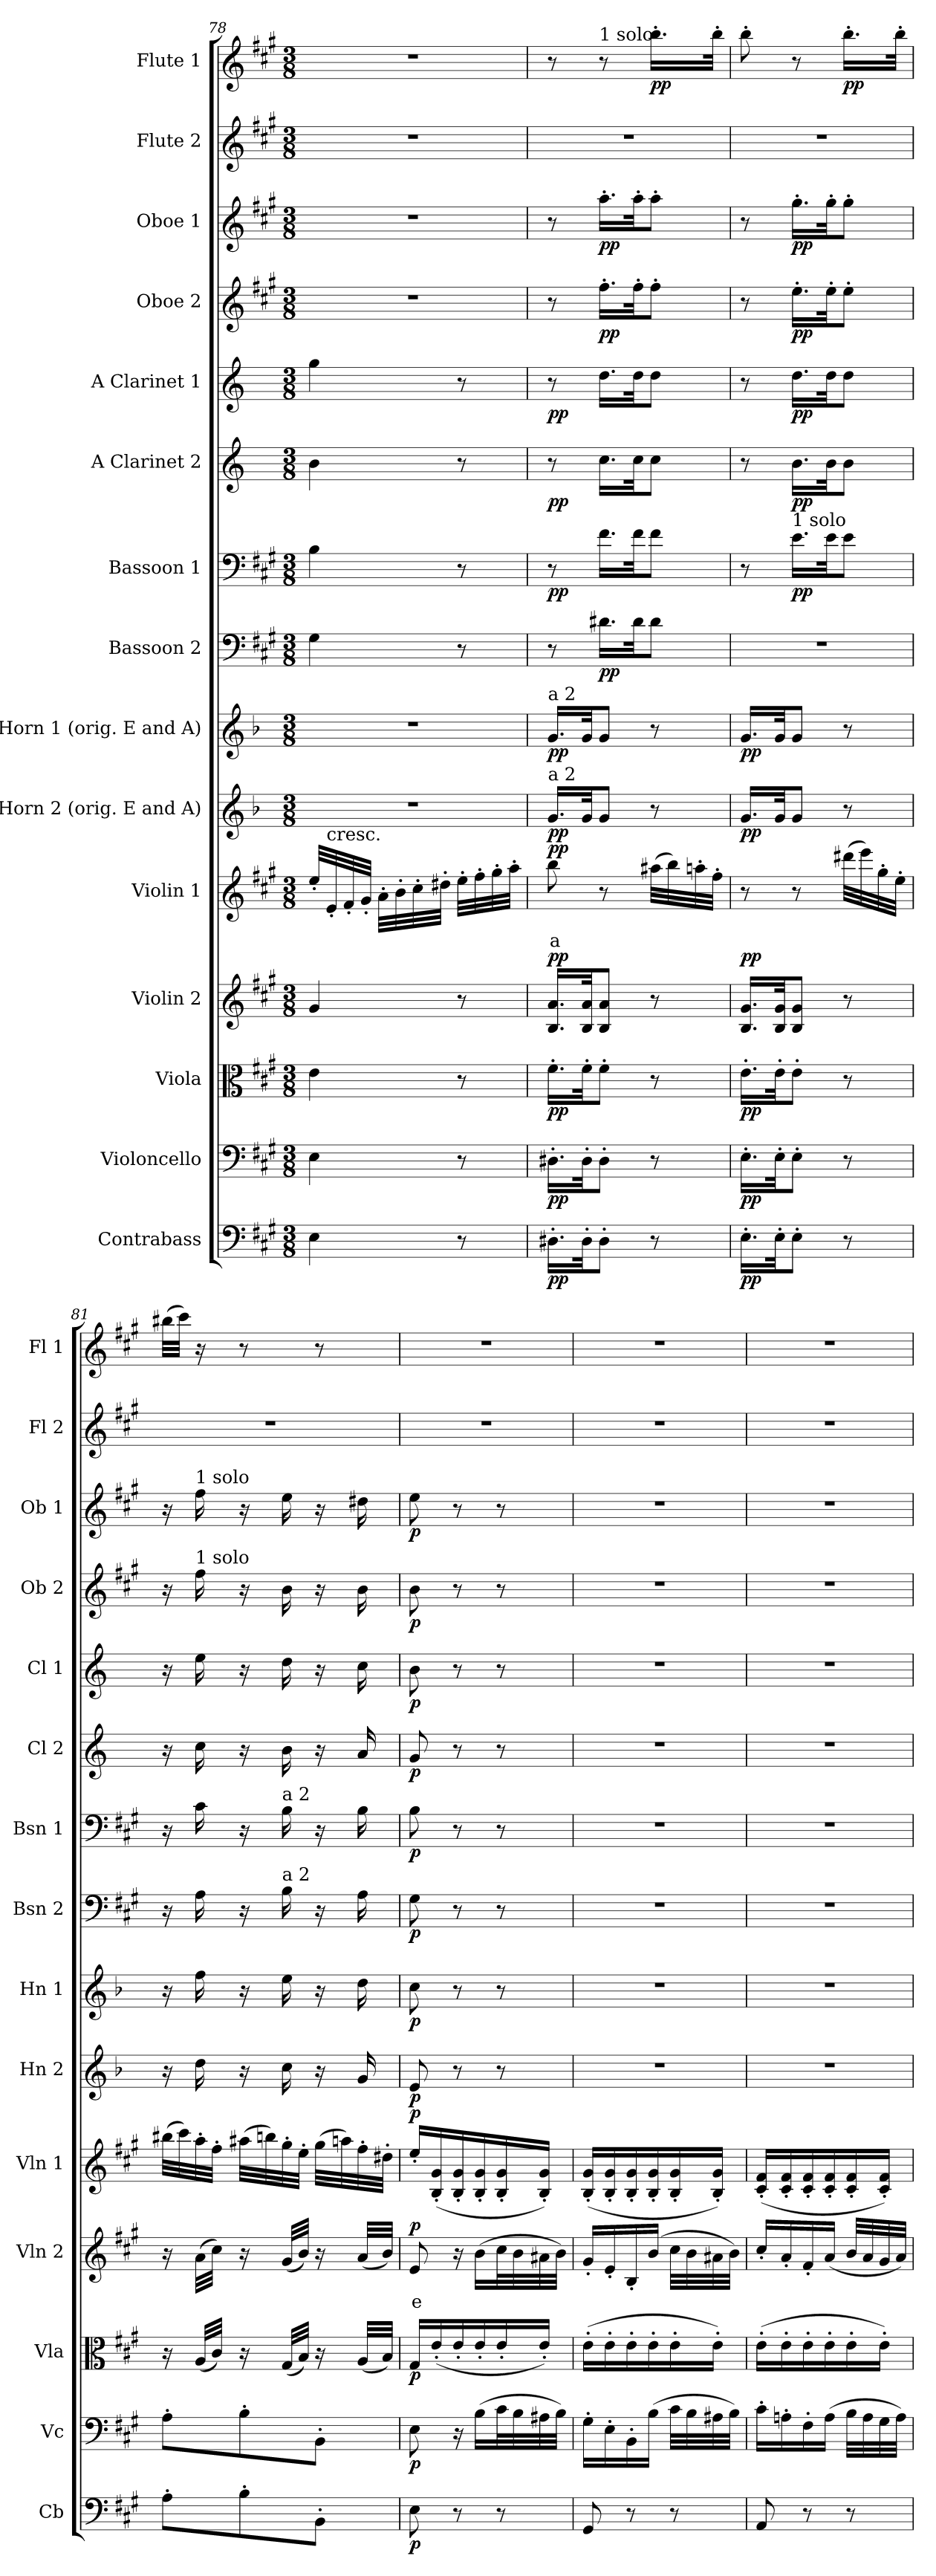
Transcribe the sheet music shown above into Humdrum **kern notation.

**kern	**dynam	**kern	**dynam	**kern	**dynam	**kern	**text	**dynam	**kern	**text	**dynam	**kern	**dynam	**kern	**dynam	**kern	**dynam	**kern	**dynam	**kern	**dynam	**kern	**dynam	**kern	**dynam	**kern	**dynam	**kern	**kern	**dynam
*part15	*part15	*part14	*part14	*part13	*part13	*part12	*part12	*part12	*part11	*part11	*part11	*part10	*part10	*part9	*part9	*part8	*part8	*part7	*part7	*part6	*part6	*part5	*part5	*part4	*part4	*part3	*part3	*part2	*part1	*part1
*staff15	*staff15	*staff14	*staff14	*staff13	*staff13	*staff12	*staff12	*staff12	*staff11	*staff11	*staff11	*staff10	*staff10	*staff9	*staff9	*staff8	*staff8	*staff7	*staff7	*staff6	*staff6	*staff5	*staff5	*staff4	*staff4	*staff3	*staff3	*staff2	*staff1	*staff1
*I"Contrabass	*	*I"Violoncello	*	*I"Viola	*	*I"Violin 2	*	*	*I"Violin 1	*	*	*I"E Horn 2 (orig. E and A)	*	*I"E Horn 1 (orig. E and A)	*	*I"Bassoon 2	*	*I"Bassoon 1	*	*I"A Clarinet 2	*	*I"A Clarinet 1	*	*I"Oboe 2	*	*I"Oboe 1	*	*I"Flute 2	*I"Flute 1	*
*I'Cb	*	*I'Vc	*	*I'Vla	*	*I'Vln 2	*	*	*I'Vln 1	*	*	*I'Hn 2	*	*I'Hn 1	*	*I'Bsn 2	*	*I'Bsn 1	*	*I'Cl 2	*	*I'Cl 1	*	*I'Ob 2	*	*I'Ob 1	*	*I'Fl 2	*I'Fl 1	*
*clefF4	*	*clefF4	*	*clefC3	*	*clefG2	*	*	*clefG2	*	*	*clefG2	*	*clefG2	*	*clefF4	*	*clefF4	*	*clefG2	*	*clefG2	*	*clefG2	*	*clefG2	*	*clefG2	*clefG2	*
*ITrd7c12	*	*	*	*	*	*	*	*	*	*	*	*ITrd5c8	*	*ITrd5c8	*	*	*	*	*	*ITrd2c3	*	*ITrd2c3	*	*	*	*	*	*	*	*
*k[f#c#g#]	*	*k[f#c#g#]	*	*k[f#c#g#]	*	*k[f#c#g#]	*	*	*k[f#c#g#]	*	*	*k[f#c#g#]	*	*k[f#c#g#]	*	*k[f#c#g#]	*	*k[f#c#g#]	*	*k[f#c#g#]	*	*k[f#c#g#]	*	*k[f#c#g#]	*	*k[f#c#g#]	*	*k[f#c#g#]	*k[f#c#g#]	*
*M3/8	*	*M3/8	*	*M3/8	*	*M3/8	*	*	*M3/8	*	*	*M3/8	*	*M3/8	*	*M3/8	*	*M3/8	*	*M3/8	*	*M3/8	*	*M3/8	*	*M3/8	*	*M3/8	*M3/8	*
=78	=78	=78	=78	=78	=78	=78	=78	=78	=78	=78	=78	=78	=78	=78	=78	=78	=78	=78	=78	=78	=78	=78	=78	=78	=78	=78	=78	=78	=78	=78
4EE\	.	4E\	.	4e\	.	4g#/	.	.	32ee'/LLL	.	.	4.r	.	4.r	.	4G#\	.	4B\	.	4g#\	.	4ee\	.	4.r	.	4.r	.	4.r	4.r	.
!	!	!	!	!	!	!	!	!	!LO:TX:a:t=cresc.	!	!	!	!	!	!	!	!	!	!	!	!	!	!	!	!	!	!	!	!	!
.	.	.	.	.	.	.	.	.	32e'/	.	.	.	.	.	.	.	.	.	.	.	.	.	.	.	.	.	.	.	.	.
.	.	.	.	.	.	.	.	.	32f#'/	.	.	.	.	.	.	.	.	.	.	.	.	.	.	.	.	.	.	.	.	.
.	.	.	.	.	.	.	.	.	32g#'/JJJ	.	.	.	.	.	.	.	.	.	.	.	.	.	.	.	.	.	.	.	.	.
.	.	.	.	.	.	.	.	.	32a'\LLL	.	.	.	.	.	.	.	.	.	.	.	.	.	.	.	.	.	.	.	.	.
.	.	.	.	.	.	.	.	.	32b'\	.	.	.	.	.	.	.	.	.	.	.	.	.	.	.	.	.	.	.	.	.
.	.	.	.	.	.	.	.	.	32cc#'\	.	.	.	.	.	.	.	.	.	.	.	.	.	.	.	.	.	.	.	.	.
.	.	.	.	.	.	.	.	.	32dd#X'\JJJ	.	.	.	.	.	.	.	.	.	.	.	.	.	.	.	.	.	.	.	.	.
8r	.	8r	.	8r	.	8r	.	.	32ee'\LLL	.	.	.	.	.	.	8r	.	8r	.	8r	.	8r	.	.	.	.	.	.	.	.
.	.	.	.	.	.	.	.	.	32ff#'\	.	.	.	.	.	.	.	.	.	.	.	.	.	.	.	.	.	.	.	.	.
.	.	.	.	.	.	.	.	.	32gg#'\	.	.	.	.	.	.	.	.	.	.	.	.	.	.	.	.	.	.	.	.	.
.	.	.	.	.	.	.	.	.	32aa'\JJJ	.	.	.	.	.	.	.	.	.	.	.	.	.	.	.	.	.	.	.	.	.
=79	=79	=79	=79	=79	=79	=79	=79	=79	=79	=79	=79	=79	=79	=79	=79	=79	=79	=79	=79	=79	=79	=79	=79	=79	=79	=79	=79	=79	=79	=79
!	!	!	!	!	!	!	!	!	!	!	!	!	!	!LO:TX:a:t=a 2	!	!	!	!	!	!	!	!	!	!	!	!	!	!	!	!
!	!	!	!	!	!	!	!	!	!	!	!	!LO:TX:a:t=a 2	!	!	!	!	!	!	!	!	!	!	!	!	!	!	!	!	!	!
!	!LO:DY:b	!	!LO:DY:b	!	!LO:DY:b	!	!	!LO:DY:b	!	!LO:LY:b:color=#FF0000	!LO:DY:b	!	!LO:DY:b	!	!LO:DY:b	!	!	!	!LO:DY:b	!	!LO:DY:b	!	!LO:DY:b	!	!	!	!	!	!	!
16.DD#X'\LL	pp	16.D#X'\LL	pp	16.f#'\LL	pp	16.B/ 16.a/LL	.	pp	8bb\	a	pp	16.B/LL	pp	16.B/LL	pp	8r	.	8r	pp	8r	pp	8r	pp	8r	.	8r	.	4.r	8r	.
32DD#'\JK	.	32D#'\JK	.	32f#'\JK	.	32B/ 32a/JK	.	.	.	.	.	32B/JK	.	32B/JK	.	.	.	.	.	.	.	.	.	.	.	.	.	.	.	.
!	!	!	!	!	!	!	!	!	!	!	!	!	!	!	!	!	!	!	!	!	!	!	!	!	!	!	!	!	!LO:TX:a:t=1 solo	!
!	!	!	!	!	!	!	!	!	!	!	!	!	!	!	!	!	!LO:DY:b	!	!	!	!	!	!	!	!LO:DY:b	!	!LO:DY:b	!	!	!
8DD#'\J	.	8D#'\J	.	8f#'\J	.	8B/ 8a/J	.	.	8r	.	.	8B/J	.	8B/J	.	16.d#X\LL	pp	16.f#\LL	.	16.a\LL	.	16.b\LL	.	16.ff#'\LL	pp	16.aa'\LL	pp	.	8r	.
.	.	.	.	.	.	.	.	.	.	.	.	.	.	.	.	32d#\JK	.	32f#\JK	.	32a\JK	.	32b\JK	.	32ff#'\JK	.	32aa'\JK	.	.	.	.
!	!	!	!	!	!	!	!	!	!	!	!	!	!	!	!	!	!	!	!	!	!	!	!	!	!	!	!	!	!	!LO:DY:b
8r	.	8r	.	8r	.	8r	.	.	(32aa#X\LLL	.	.	8r	.	8r	.	8d#\J	.	8f#\J	.	8a\J	.	8b\J	.	8ff#'\J	.	8aa'\J	.	.	16.bb'\LL	pp
.	.	.	.	.	.	.	.	.	32bb\)	.	.	.	.	.	.	.	.	.	.	.	.	.	.	.	.	.	.	.	.	.
.	.	.	.	.	.	.	.	.	32aan'\	.	.	.	.	.	.	.	.	.	.	.	.	.	.	.	.	.	.	.	.	.
.	.	.	.	.	.	.	.	.	32ff#'\JJJ	.	.	.	.	.	.	.	.	.	.	.	.	.	.	.	.	.	.	.	32bb'\JJk	.
=80	=80	=80	=80	=80	=80	=80	=80	=80	=80	=80	=80	=80	=80	=80	=80	=80	=80	=80	=80	=80	=80	=80	=80	=80	=80	=80	=80	=80	=80	=80
!	!LO:DY:b	!	!LO:DY:b	!	!LO:DY:b	!	!	!LO:DY:b	!	!	!	!	!LO:DY:b	!	!LO:DY:b	!	!	!	!	!	!	!	!	!	!	!	!	!	!	!
16.EE'\LL	pp	16.E'\LL	pp	16.e'\LL	pp	16.B/ 16.g#/LL	.	pp	8r	.	.	16.B/LL	pp	16.B/LL	pp	4.r	.	8r	.	8r	.	8r	.	8r	.	8r	.	4.r	8bb'\	.
32EE'\JK	.	32E'\JK	.	32e'\JK	.	32B/ 32g#/JK	.	.	.	.	.	32B/JK	.	32B/JK	.	.	.	.	.	.	.	.	.	.	.	.	.	.	.	.
!	!	!	!	!	!	!	!	!	!	!	!	!	!	!	!	!	!	!LO:TX:a:t=1 solo	!	!	!	!	!	!	!	!	!	!	!	!
!	!	!	!	!	!	!	!	!	!	!	!	!	!	!	!	!	!	!	!LO:DY:b	!	!LO:DY:b	!	!LO:DY:b	!	!LO:DY:b	!	!LO:DY:b	!	!	!
8EE'\J	.	8E'\J	.	8e'\J	.	8B/ 8g#/J	.	.	8r	.	.	8B/J	.	8B/J	.	.	.	16.e\LL	pp	16.g#\LL	pp	16.b\LL	pp	16.ee'\LL	pp	16.gg#'\LL	pp	.	8r	.
.	.	.	.	.	.	.	.	.	.	.	.	.	.	.	.	.	.	32e\JK	.	32g#\JK	.	32b\JK	.	32ee'\JK	.	32gg#'\JK	.	.	.	.
!	!	!	!	!	!	!	!	!	!	!	!	!	!	!	!	!	!	!	!	!	!	!	!	!	!	!	!	!	!	!LO:DY:b
8r	.	8r	.	8r	.	8r	.	.	(32ddd#X\LLL	.	.	8r	.	8r	.	.	.	8e\J	.	8g#\J	.	8b\J	.	8ee'\J	.	8gg#'\J	.	.	16.bb'\LL	pp
.	.	.	.	.	.	.	.	.	32eee\)	.	.	.	.	.	.	.	.	.	.	.	.	.	.	.	.	.	.	.	.	.
.	.	.	.	.	.	.	.	.	32gg#'\	.	.	.	.	.	.	.	.	.	.	.	.	.	.	.	.	.	.	.	.	.
.	.	.	.	.	.	.	.	.	32ee'\JJJ	.	.	.	.	.	.	.	.	.	.	.	.	.	.	.	.	.	.	.	32bb'\JJk	.
!!LO:PB:g=z
=81	=81	=81	=81	=81	=81	=81	=81	=81	=81	=81	=81	=81	=81	=81	=81	=81	=81	=81	=81	=81	=81	=81	=81	=81	=81	=81	=81	=81	=81	=81
8AA'\L	.	8A'\L	.	16r	.	16r	.	.	(32bb#X\LLL	.	.	16r	.	16r	.	16r	.	16r	.	16r	.	16r	.	16r	.	16r	.	4.r	(32bb#X\LLL	.
.	.	.	.	.	.	.	.	.	32ccc#\)	.	.	.	.	.	.	.	.	.	.	.	.	.	.	.	.	.	.	.	32ccc#\JJJ)	.
!	!	!	!	!	!	!	!	!	!	!	!	!	!	!	!	!	!	!	!	!	!	!	!	!	!	!LO:TX:a:t=1 solo	!	!	!	!
!	!	!	!	!	!	!	!	!	!	!	!	!	!	!	!	!	!	!	!	!	!	!	!	!LO:TX:a:t=1 solo	!	!	!	!	!	!
.	.	.	.	(32A/LLL	.	(32a\LLL	.	.	32aa'\	.	.	16f#\	.	16a\	.	16A\	.	16c#\	.	16a\	.	16cc#\	.	16ff#\	.	16ff#\	.	.	16r	.
.	.	.	.	32c#/JJJ)	.	32cc#\JJJ)	.	.	32ff#'\JJJ	.	.	.	.	.	.	.	.	.	.	.	.	.	.	.	.	.	.	.	.	.
8BB'\	.	8B'\	.	16r	.	16r	.	.	(32aa#X\LLL	.	.	16r	.	16r	.	16r	.	16r	.	16r	.	16r	.	16r	.	16r	.	.	8r	.
.	.	.	.	.	.	.	.	.	32bbn\)	.	.	.	.	.	.	.	.	.	.	.	.	.	.	.	.	.	.	.	.	.
!	!	!	!	!	!	!	!	!	!	!	!	!	!	!	!	!	!	!LO:TX:a:t=a 2	!	!	!	!	!	!	!	!	!	!	!	!
!	!	!	!	!	!	!	!	!	!	!	!	!	!	!	!	!LO:TX:a:t=a 2	!	!	!	!	!	!	!	!	!	!	!	!	!	!
.	.	.	.	(32G#/LLL	.	(32g#/LLL	.	.	32gg#'\	.	.	16e\	.	16g#\	.	16B\	.	16B\	.	16g#\	.	16b\	.	16b\	.	16ee\	.	.	.	.
.	.	.	.	32B/JJJ)	.	32b/JJJ)	.	.	32ee'\JJJ	.	.	.	.	.	.	.	.	.	.	.	.	.	.	.	.	.	.	.	.	.
8BBB'\J	.	8BB'\J	.	16r	.	16r	.	.	(32gg#\LLL	.	.	16r	.	16r	.	16r	.	16r	.	16r	.	16r	.	16r	.	16r	.	.	8r	.
.	.	.	.	.	.	.	.	.	32aan\)	.	.	.	.	.	.	.	.	.	.	.	.	.	.	.	.	.	.	.	.	.
.	.	.	.	(32A/LLL	.	(32a/LLL	.	.	32ff#'\	.	.	16B/	.	16f#\	.	16A\	.	16B\	.	16f#/	.	16a\	.	16b\	.	16dd#X\	.	.	.	.
.	.	.	.	32B/JJJ)	.	32b/JJJ)	.	.	32dd#X'\JJJ	.	.	.	.	.	.	.	.	.	.	.	.	.	.	.	.	.	.	.	.	.
=82	=82	=82	=82	=82	=82	=82	=82	=82	=82	=82	=82	=82	=82	=82	=82	=82	=82	=82	=82	=82	=82	=82	=82	=82	=82	=82	=82	=82	=82	=82
!	!LO:DY:b	!	!LO:DY:b	!	!LO:DY:b	!	!LO:LY:b:color=#FF0000	!LO:DY:b	!	!	!LO:DY:b	!	!LO:DY:b	!	!LO:DY:b	!	!LO:DY:b	!	!LO:DY:b	!	!LO:DY:b	!	!LO:DY:b	!	!LO:DY:b	!	!LO:DY:b	!	!	!
8EE\	p	8E\	p	16G#/LL	p	8e/	e	p	16ee'/LL	.	p	8G#/	p	8e\	p	8G#\	p	8B\	p	8e/	p	8g#\	p	8b\	p	8ee\	p	4.r	4.r	.
.	.	.	.	(16e'/	.	.	.	.	(16B/' 16g#/'	.	.	.	.	.	.	.	.	.	.	.	.	.	.	.	.	.	.	.	.	.
8r	.	16r	.	16e'/	.	16r	.	.	16B/' 16g#/'	.	.	8r	.	8r	.	8r	.	8r	.	8r	.	8r	.	8r	.	8r	.	.	.	.
.	.	(16B\LL	.	16e'/	.	(16b\LL	.	.	16B/' 16g#/'	.	.	.	.	.	.	.	.	.	.	.	.	.	.	.	.	.	.	.	.	.
8r	.	32c#\L	.	16e'/	.	32cc#\L	.	.	16B/' 16g#/'	.	.	8r	.	8r	.	8r	.	8r	.	8r	.	8r	.	8r	.	8r	.	.	.	.
.	.	32B\	.	.	.	32b\	.	.	.	.	.	.	.	.	.	.	.	.	.	.	.	.	.	.	.	.	.	.	.	.
.	.	32A#X\	.	16e'/JJ)	.	32a#X\	.	.	16B/' 16g#/'JJ)	.	.	.	.	.	.	.	.	.	.	.	.	.	.	.	.	.	.	.	.	.
.	.	32B\JJJ)	.	.	.	32b\JJJ)	.	.	.	.	.	.	.	.	.	.	.	.	.	.	.	.	.	.	.	.	.	.	.	.
=83	=83	=83	=83	=83	=83	=83	=83	=83	=83	=83	=83	=83	=83	=83	=83	=83	=83	=83	=83	=83	=83	=83	=83	=83	=83	=83	=83	=83	=83	=83
8GGG#/	.	16G#'\LL	.	(16e'\LL	.	16g#'/LL	.	.	(16B/' 16g#/'LL	.	.	4.r	.	4.r	.	4.r	.	4.r	.	4.r	.	4.r	.	4.r	.	4.r	.	4.r	4.r	.
.	.	16E'\	.	16e'\	.	16e'/	.	.	16B/' 16g#/'	.	.	.	.	.	.	.	.	.	.	.	.	.	.	.	.	.	.	.	.	.
8r	.	16BB'\	.	16e'\	.	16B'/	.	.	16B/' 16g#/'	.	.	.	.	.	.	.	.	.	.	.	.	.	.	.	.	.	.	.	.	.
.	.	(16B\JJ	.	16e'\	.	(16b/JJ	.	.	16B/' 16g#/'	.	.	.	.	.	.	.	.	.	.	.	.	.	.	.	.	.	.	.	.	.
8r	.	32c#\LLL	.	16e'\	.	32cc#\LLL	.	.	16B/' 16g#/'	.	.	.	.	.	.	.	.	.	.	.	.	.	.	.	.	.	.	.	.	.
.	.	32B\	.	.	.	32b\	.	.	.	.	.	.	.	.	.	.	.	.	.	.	.	.	.	.	.	.	.	.	.	.
.	.	32A#X\	.	16e'\JJ)	.	32a#X\	.	.	16B/' 16g#/'JJ)	.	.	.	.	.	.	.	.	.	.	.	.	.	.	.	.	.	.	.	.	.
.	.	32B\JJJ)	.	.	.	32b\JJJ)	.	.	.	.	.	.	.	.	.	.	.	.	.	.	.	.	.	.	.	.	.	.	.	.
=84	=84	=84	=84	=84	=84	=84	=84	=84	=84	=84	=84	=84	=84	=84	=84	=84	=84	=84	=84	=84	=84	=84	=84	=84	=84	=84	=84	=84	=84	=84
8AAA/	.	16c#'\LL	.	(16e'\LL	.	16cc#'/LL	.	.	(16c#/' 16f#/'LL	.	.	4.r	.	4.r	.	4.r	.	4.r	.	4.r	.	4.r	.	4.r	.	4.r	.	4.r	4.r	.
.	.	16An'\	.	16e'\	.	16a'/	.	.	16c#/' 16f#/'	.	.	.	.	.	.	.	.	.	.	.	.	.	.	.	.	.	.	.	.	.
8r	.	16F#'\	.	16e'\	.	16f#'/	.	.	16c#/' 16f#/'	.	.	.	.	.	.	.	.	.	.	.	.	.	.	.	.	.	.	.	.	.
.	.	(16A\JJ	.	16e'\	.	(16a/JJ	.	.	16c#/' 16f#/'	.	.	.	.	.	.	.	.	.	.	.	.	.	.	.	.	.	.	.	.	.
8r	.	32B\LLL	.	16e'\	.	32b/LLL	.	.	16c#/' 16f#/'	.	.	.	.	.	.	.	.	.	.	.	.	.	.	.	.	.	.	.	.	.
.	.	32A\	.	.	.	32a/	.	.	.	.	.	.	.	.	.	.	.	.	.	.	.	.	.	.	.	.	.	.	.	.
.	.	32G#\	.	16e'\JJ)	.	32g#/	.	.	16c#/' 16f#/'JJ)	.	.	.	.	.	.	.	.	.	.	.	.	.	.	.	.	.	.	.	.	.
.	.	32A\JJJ)	.	.	.	32a/JJJ)	.	.	.	.	.	.	.	.	.	.	.	.	.	.	.	.	.	.	.	.	.	.	.	.
=	=	=	=	=	=	=	=	=	=	=	=	=	=	=	=	=	=	=	=	=	=	=	=	=	=	=	=	=	=	=
*-	*-	*-	*-	*-	*-	*-	*-	*-	*-	*-	*-	*-	*-	*-	*-	*-	*-	*-	*-	*-	*-	*-	*-	*-	*-	*-	*-	*-	*-	*-
